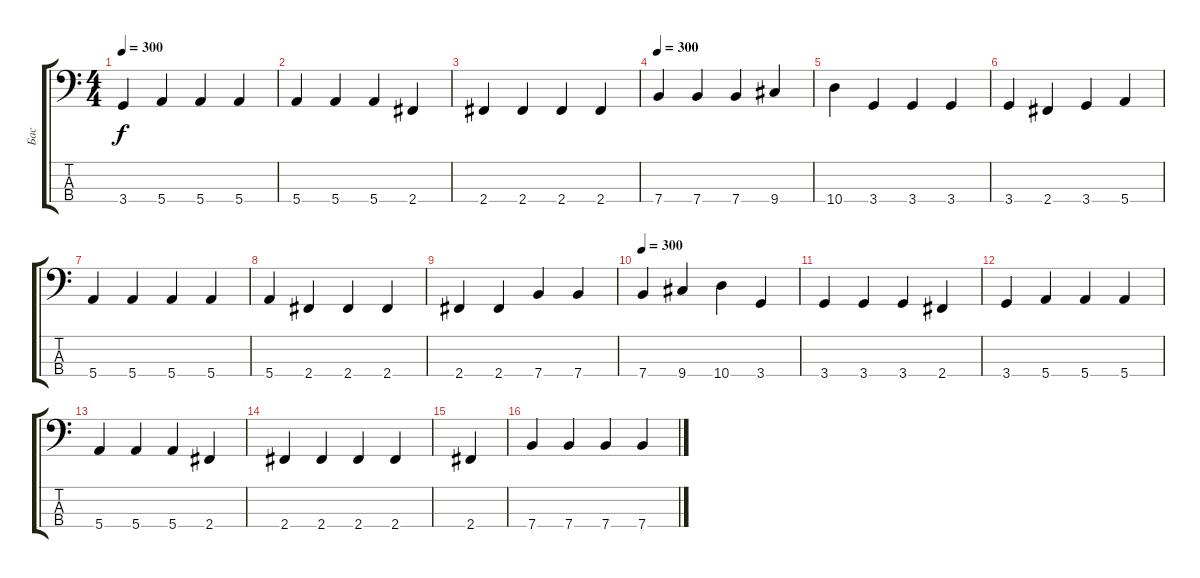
\track ("Бас" "Бас") {instrument electricbassfinger}
\staff {score tabs}
\tuning (G2 D2 A1 E1) {hide}
\ts (4 4)
\tempo 300
\clef f4
\ks c
3.4.4{dy f} 5.4.4 5.4.4 5.4.4 |
5.4.4 5.4.4 5.4.4 2.4.4 |
2.4.4 2.4.4 2.4.4 2.4.4 |
\tempo 300
7.4.4 7.4.4 7.4.4 9.4.4 |
10.4.4 3.4.4 3.4.4 3.4.4 |
3.4.4 2.4.4 3.4.4 5.4.4 |
5.4.4 5.4.4 5.4.4 5.4.4 |
5.4.4 2.4.4 2.4.4 2.4.4 |
2.4.4 2.4.4 7.4.4 7.4.4 |
\tempo 300
7.4.4 9.4.4 10.4.4 3.4.4 |
3.4.4 3.4.4 3.4.4 2.4.4 |
3.4.4 5.4.4 5.4.4 5.4.4 |
5.4.4 5.4.4 5.4.4 2.4.4 |
2.4.4 2.4.4 2.4.4 2.4.4 |
2.4.4 |
7.4.4 7.4.4 7.4.4 7.4.4
